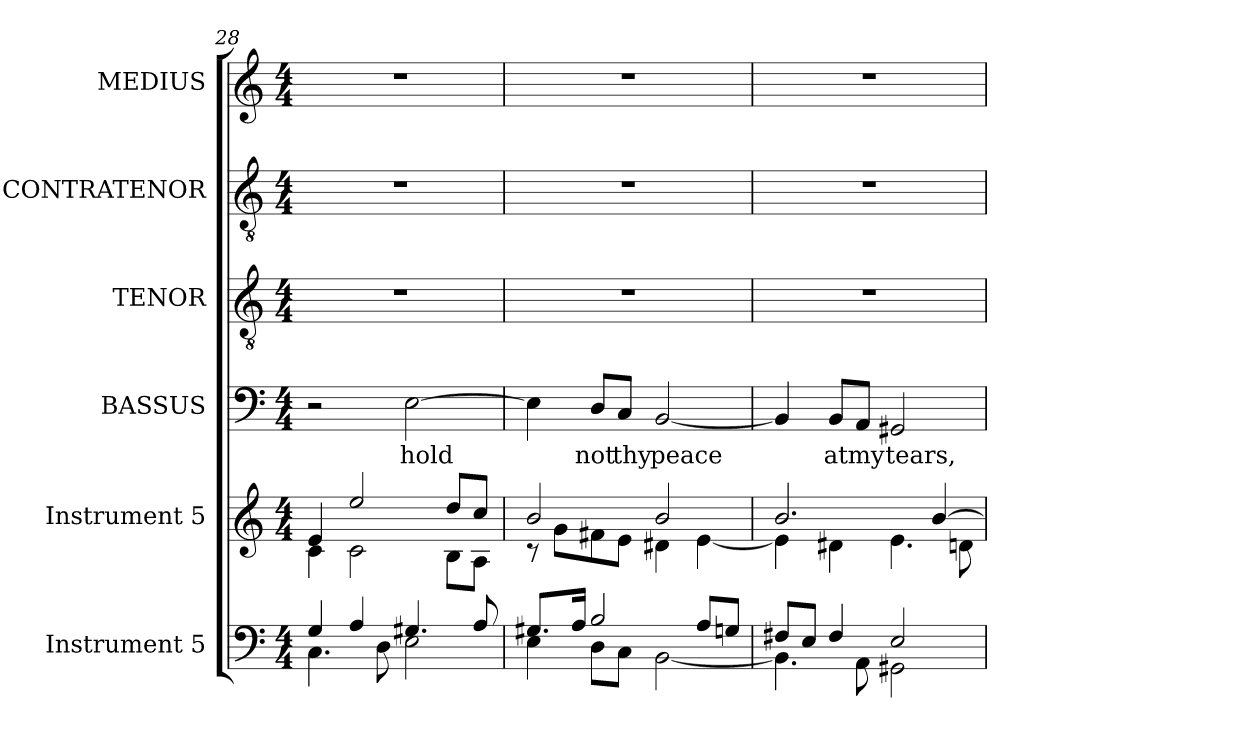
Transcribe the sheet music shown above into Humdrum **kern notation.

**kern	**kern	**kern	**text	**kern	**kern	**kern
*part6	*part5	*part4	*part4	*part3	*part2	*part1
*staff6	*staff5	*staff4	*staff4	*staff3	*staff2	*staff1
*I"Instrument 5	*I"Instrument 5	*I"BASSUS	*	*I"TENOR	*I"CONTRATENOR	*I"MEDIUS
*	*	*I'B	*	*	*	*I'S
*clefF4	*clefG2	*clefF4	*	*clefGv2	*clefGv2	*clefG2
*k[]	*k[]	*k[]	*	*k[]	*k[]	*k[]
*C:	*C:	*C:	*	*C:	*C:	*C:
*M4/4	*M4/4	*M4/4	*	*M4/4	*M4/4	*M4/4
=28	=28	=28	=28	=28	=28	=28
*^	*^	*	*	*	*	*
4G/	4.C\	4e/	4c\	2r	.	1r	1r	1r
4A/	.	2ee/	2c\	.	.	.	.	.
.	8D\	.	.	.	.	.	.	.
!	!	!	!	!	!LO:LY:b	!	!	!
4.G#X/	2E\	.	.	[>2E\	hold	.	.	.
.	.	8dd/L	8B\L	.	.	.	.	.
8A/	.	8cc/J	8A\J	.	.	.	.	.
!!LO:PB:g=z
=29	=29	=29	=29	=29	=29	=29	=29	=29
!	!	!	!	!	!LO:LY:b	!	!	!
8.G#X/L	4E\	2b/	8rc	4E\]	.	1r	1r	1r
.	.	.	8g\L	.	.	.	.	.
16A/J	.	.	.	.	.	.	.	.
!	!	!	!	!	!LO:LY:b	!	!	!
2B/	8D\L	.	8f#X\	8D/L	not	.	.	.
!	!	!	!	!	!LO:LY:b	!	!	!
.	8C\J	.	8e\J	8C/J	thy	.	.	.
!	!	!	!	!	!LO:LY:b	!	!	!
.	[<2BB\	2b/	4d#X\	[<2BB/	peace	.	.	.
8A/L	.	.	[<4e\	.	.	.	.	.
8Gn/J	.	.	.	.	.	.	.	.
=30	=30	=30	=30	=30	=30	=30	=30	=30
!	!	!	!	!	!LO:LY:b	!	!	!
8F#X/L	4.BB\]	2.b/	4e\]	4BB/]	.	1r	1r	1r
8E/J	.	.	.	.	.	.	.	.
!	!	!	!	!	!LO:LY:b	!	!	!
4F#/	.	.	4d#X\	8BB/L	at	.	.	.
!	!	!	!	!	!LO:LY:b	!	!	!
.	8AA\	.	.	8AA/J	my	.	.	.
!	!	!	!	!	!LO:LY:b	!	!	!
2E/	2GG#X\	.	4.e\	2GG#X/	tears,	.	.	.
.	.	[>4b/	.	.	.	.	.	.
.	.	.	8dn\	.	.	.	.	.
*v	*v	*	*	*	*	*	*	*
*	*v	*v	*	*	*	*	*
=	=	=	=	=	=	=
*-	*-	*-	*-	*-	*-	*-
